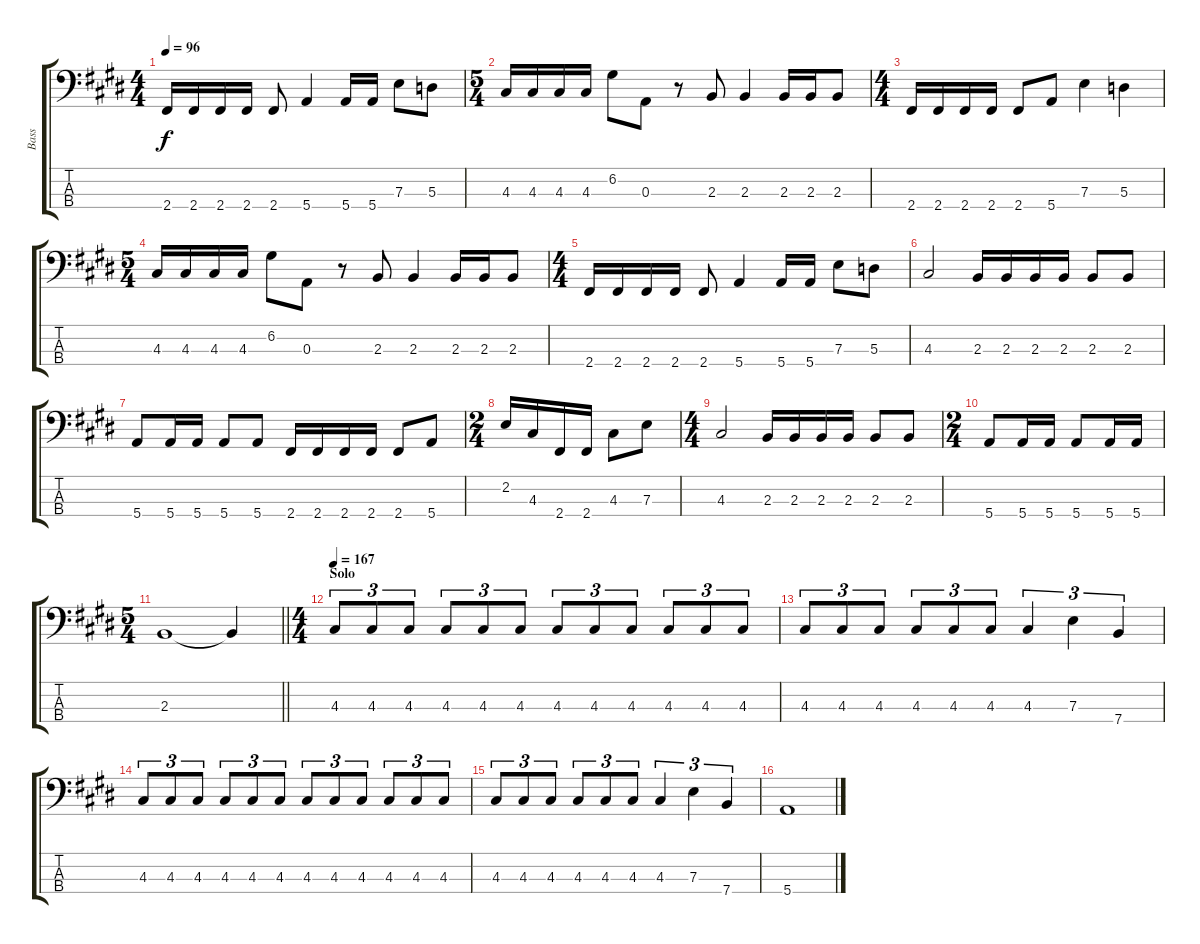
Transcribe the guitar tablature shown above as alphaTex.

\track ("Bass" "Bass") {instrument electricbassfinger}
\staff {score tabs}
\tuning (G2 D2 A1 E1) {hide}
\ts (4 4)
\tempo 96
\clef f4
\ks e
2.4.16{dy f} 2.4.16 2.4.16 2.4.16 2.4.8 5.4.4 5.4.16 5.4.16 7.3.8 5.3.8 |
\ts (5 4)
4.3.16 4.3.16 4.3.16 4.3.16 6.2.8 0.3.8 r.8 2.3.8 2.3.4 2.3.16 2.3.16 2.3.8 |
\ts (4 4)
2.4.16 2.4.16 2.4.16 2.4.16 2.4.8 5.4.8 7.3.4 5.3.4 |
\ts (5 4)
4.3.16 4.3.16 4.3.16 4.3.16 6.2.8 0.3.8 r.8 2.3.8 2.3.4 2.3.16 2.3.16 2.3.8 |
\ts (4 4)
2.4.16 2.4.16 2.4.16 2.4.16 2.4.8 5.4.4 5.4.16 5.4.16 7.3.8 5.3.8 |
4.3.2 2.3.16 2.3.16 2.3.16 2.3.16 2.3.8 2.3.8 |
5.4.8 5.4.16 5.4.16 5.4.8 5.4.8 2.4.16 2.4.16 2.4.16 2.4.16 2.4.8 5.4.8 |
\ts (2 4)
2.2.16 4.3.16 2.4.16 2.4.16 4.3.8 7.3.8 |
\ts (4 4)
4.3.2 2.3.16 2.3.16 2.3.16 2.3.16 2.3.8 2.3.8 |
\ts (2 4)
5.4.8 5.4.16 5.4.16 5.4.8 5.4.16 5.4.16 |
\ts (5 4)
\barLineRight lightlight
2.3.1 2.3{t}.4 |
\ts (4 4)
\section ("" "Solo")
\tempo 167
4.3.8{tu (3 2)} 4.3.8{tu (3 2)} 4.3.8{tu (3 2)} 4.3.8{tu (3 2)} 4.3.8{tu (3 2)} 4.3.8{tu (3 2)} 4.3.8{tu (3 2)} 4.3.8{tu (3 2)} 4.3.8{tu (3 2)} 4.3.8{tu (3 2)} 4.3.8{tu (3 2)} 4.3.8{tu (3 2)} |
4.3.8{tu (3 2)} 4.3.8{tu (3 2)} 4.3.8{tu (3 2)} 4.3.8{tu (3 2)} 4.3.8{tu (3 2)} 4.3.8{tu (3 2)} 4.3.4{tu (3 2)} 7.3.4{tu (3 2)} 7.4.4{tu (3 2)} |
4.3.8{tu (3 2)} 4.3.8{tu (3 2)} 4.3.8{tu (3 2)} 4.3.8{tu (3 2)} 4.3.8{tu (3 2)} 4.3.8{tu (3 2)} 4.3.8{tu (3 2)} 4.3.8{tu (3 2)} 4.3.8{tu (3 2)} 4.3.8{tu (3 2)} 4.3.8{tu (3 2)} 4.3.8{tu (3 2)} |
4.3.8{tu (3 2)} 4.3.8{tu (3 2)} 4.3.8{tu (3 2)} 4.3.8{tu (3 2)} 4.3.8{tu (3 2)} 4.3.8{tu (3 2)} 4.3.4{tu (3 2)} 7.3.4{tu (3 2)} 7.4.4{tu (3 2)} |
5.4.1
